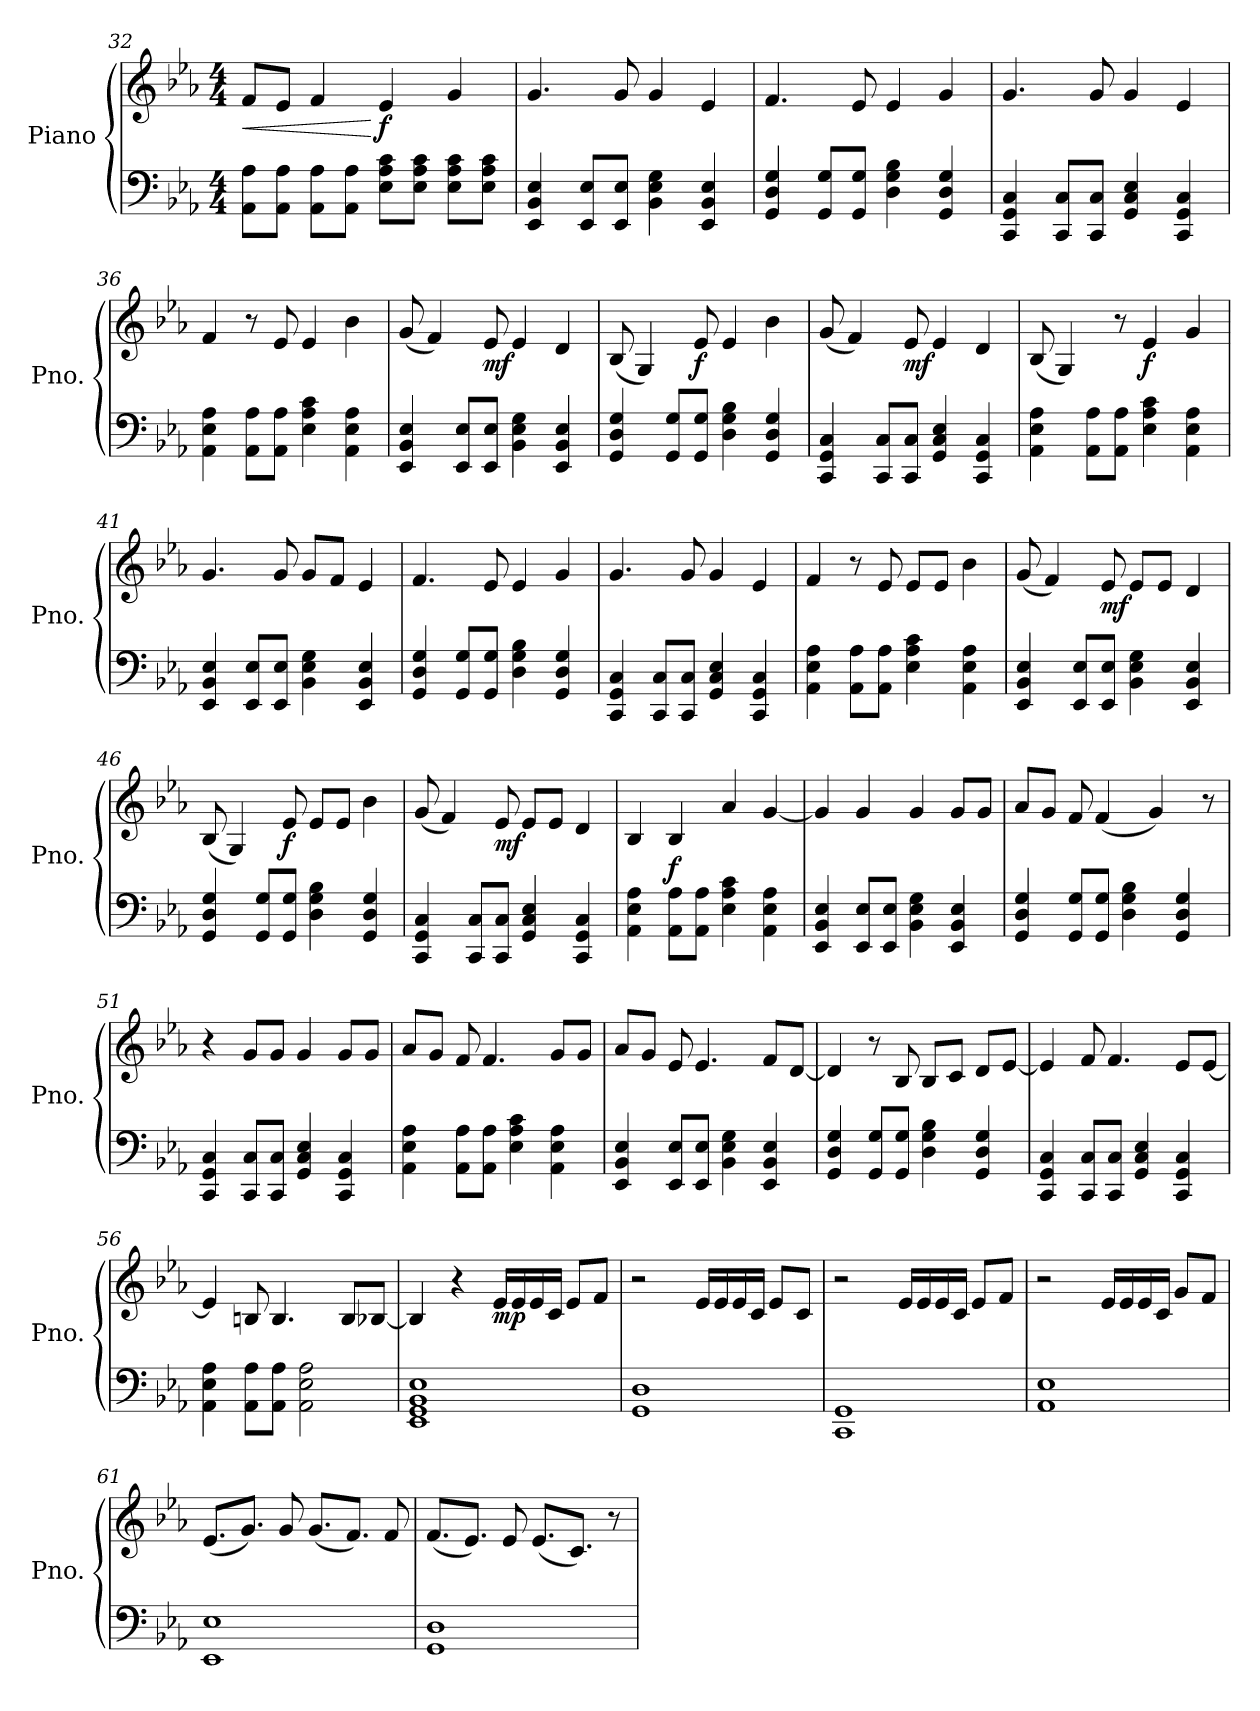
**kern	**kern	**dynam
*part1	*part1	*part1
*staff2	*staff1	*staff1/2
*I"Piano	*	*
*I'Pno.	*	*
*clefF4	*clefG2	*
*k[b-e-a-]	*k[b-e-a-]	*
*E-:	*E-:	*
*M4/4	*M4/4	*
=32	=32	=32
!	!	!LO:HP:b
8AA-\ 8A-\L	8f/L	<
8AA-\ 8A-\J	8e-/J	.
8AA-\ 8A-\L	4f/	.
8AA-\ 8A-\J	.	.
!	!	!LO:DY:n=1:b
8E-\ 8A-\ 8c\L	4e-/	[ f
8E-\ 8A-\ 8c\J	.	.
8E-\ 8A-\ 8c\L	4g/	.
8E-\ 8A-\ 8c\J	.	.
=33	=33	=33
4EE-/ 4BB-/ 4E-/	4.g/	.
8EE-/ 8E-/L	.	.
8EE-/ 8E-/J	8g/	.
4BB-\ 4E-\ 4G\	4g/	.
4EE-/ 4BB-/ 4E-/	4e-/	.
=34	=34	=34
4GG/ 4D/ 4G/	4.f/	.
8GG/ 8G/L	.	.
8GG/ 8G/J	8e-/	.
4D\ 4G\ 4B-\	4e-/	.
4GG/ 4D/ 4G/	4g/	.
=35	=35	=35
4CC/ 4GG/ 4C/	4.g/	.
8CC/ 8C/L	.	.
8CC/ 8C/J	8g/	.
4GG/ 4C/ 4E-/	4g/	.
4CC/ 4GG/ 4C/	4e-/	.
!!LO:LB:g=z
=36	=36	=36
4AA-\ 4E-\ 4A-\	4f/	.
8AA-\ 8A-\L	8r	.
8AA-\ 8A-\J	8e-/	.
4E-\ 4A-\ 4c\	4e-/	.
4AA-\ 4E-\ 4A-\	4b-\	.
=37	=37	=37
4EE-/ 4BB-/ 4E-/	(8g/	.
.	4f/)	.
8EE-/ 8E-/L	.	.
!	!	!LO:DY:b
8EE-/ 8E-/J	8e-/	mf
4BB-\ 4E-\ 4G\	4e-/	.
4EE-/ 4BB-/ 4E-/	4d/	.
=38	=38	=38
4GG/ 4D/ 4G/	(8B-/	.
.	4G/)	.
8GG/ 8G/L	.	.
!	!	!LO:DY:b
8GG/ 8G/J	8e-/	f
4D\ 4G\ 4B-\	4e-/	.
4GG/ 4D/ 4G/	4b-\	.
=39	=39	=39
4CC/ 4GG/ 4C/	(8g/	.
.	4f/)	.
8CC/ 8C/L	.	.
!	!	!LO:DY:b
8CC/ 8C/J	8e-/	mf
4GG/ 4C/ 4E-/	4e-/	.
4CC/ 4GG/ 4C/	4d/	.
=40	=40	=40
4AA-\ 4E-\ 4A-\	(8B-/	.
.	4G/)	.
8AA-\ 8A-\L	.	.
8AA-\ 8A-\J	8r	.
!	!	!LO:DY:b
4E-\ 4A-\ 4c\	4e-/	f
4AA-\ 4E-\ 4A-\	4g/	.
=41	=41	=41
4EE-/ 4BB-/ 4E-/	4.g/	.
8EE-/ 8E-/L	.	.
8EE-/ 8E-/J	8g/	.
4BB-\ 4E-\ 4G\	8g/L	.
.	8f/J	.
4EE-/ 4BB-/ 4E-/	4e-/	.
!!LO:LB:g=z
=42	=42	=42
4GG/ 4D/ 4G/	4.f/	.
8GG/ 8G/L	.	.
8GG/ 8G/J	8e-/	.
4D\ 4G\ 4B-\	4e-/	.
4GG/ 4D/ 4G/	4g/	.
=43	=43	=43
4CC/ 4GG/ 4C/	4.g/	.
8CC/ 8C/L	.	.
8CC/ 8C/J	8g/	.
4GG/ 4C/ 4E-/	4g/	.
4CC/ 4GG/ 4C/	4e-/	.
=44	=44	=44
4AA-\ 4E-\ 4A-\	4f/	.
8AA-\ 8A-\L	8r	.
8AA-\ 8A-\J	8e-/	.
4E-\ 4A-\ 4c\	8e-/L	.
.	8e-/J	.
4AA-\ 4E-\ 4A-\	4b-\	.
=45	=45	=45
4EE-/ 4BB-/ 4E-/	(8g/	.
.	4f/)	.
8EE-/ 8E-/L	.	.
!	!	!LO:DY:b
8EE-/ 8E-/J	8e-/	mf
4BB-\ 4E-\ 4G\	8e-/L	.
.	8e-/J	.
4EE-/ 4BB-/ 4E-/	4d/	.
=46	=46	=46
4GG/ 4D/ 4G/	(8B-/	.
.	4G/)	.
8GG/ 8G/L	.	.
!	!	!LO:DY:b
8GG/ 8G/J	8e-/	f
4D\ 4G\ 4B-\	8e-/L	.
.	8e-/J	.
4GG/ 4D/ 4G/	4b-\	.
!!LO:LB:g=z
=47	=47	=47
4CC/ 4GG/ 4C/	(8g/	.
.	4f/)	.
8CC/ 8C/L	.	.
!	!	!LO:DY:b
8CC/ 8C/J	8e-/	mf
4GG/ 4C/ 4E-/	8e-/L	.
.	8e-/J	.
4CC/ 4GG/ 4C/	4d/	.
=48	=48	=48
4AA-\ 4E-\ 4A-\	4B-/	.
!	!	!LO:DY:a=2
8AA-\ 8A-\L	4B-/	f
8AA-\ 8A-\J	.	.
4E-\ 4A-\ 4c\	4a-/	.
4AA-\ 4E-\ 4A-\	[4g/	.
=49	=49	=49
4EE-/ 4BB-/ 4E-/	4g/]	.
8EE-/ 8E-/L	4g/	.
8EE-/ 8E-/J	.	.
4BB-\ 4E-\ 4G\	4g/	.
4EE-/ 4BB-/ 4E-/	8g/L	.
.	8g/J	.
=50	=50	=50
4GG/ 4D/ 4G/	8a-/L	.
.	8g/J	.
8GG/ 8G/L	8f/	.
8GG/ 8G/J	(4f/	.
4D\ 4G\ 4B-\	.	.
.	4g/)	.
4GG/ 4D/ 4G/	.	.
.	8r	.
=51	=51	=51
4CC/ 4GG/ 4C/	4r	.
8CC/ 8C/L	8g/L	.
8CC/ 8C/J	8g/J	.
4GG/ 4C/ 4E-/	4g/	.
4CC/ 4GG/ 4C/	8g/L	.
.	8g/J	.
!!LO:PB:g=z
=52	=52	=52
4AA-\ 4E-\ 4A-\	8a-/L	.
.	8g/J	.
8AA-\ 8A-\L	8f/	.
8AA-\ 8A-\J	4.f/	.
4E-\ 4A-\ 4c\	.	.
4AA-\ 4E-\ 4A-\	8g/L	.
.	8g/J	.
=53	=53	=53
4EE-/ 4BB-/ 4E-/	8a-/L	.
.	8g/J	.
8EE-/ 8E-/L	8e-/	.
8EE-/ 8E-/J	4.e-/	.
4BB-\ 4E-\ 4G\	.	.
4EE-/ 4BB-/ 4E-/	8f/L	.
.	[8d/J	.
=54	=54	=54
4GG/ 4D/ 4G/	4d/]	.
8GG/ 8G/L	8r	.
8GG/ 8G/J	8B-/	.
4D\ 4G\ 4B-\	8B-/L	.
.	8c/J	.
4GG/ 4D/ 4G/	8d/L	.
.	[8e-/J	.
=55	=55	=55
4CC/ 4GG/ 4C/	4e-/]	.
8CC/ 8C/L	8f/	.
8CC/ 8C/J	4.f/	.
4GG/ 4C/ 4E-/	.	.
4CC/ 4GG/ 4C/	8e-/L	.
.	[8e-/J	.
=56	=56	=56
4AA-\ 4E-\ 4A-\	4e-/]	.
8AA-\ 8A-\L	8Bn/	.
8AA-\ 8A-\J	4.B/	.
2AA-\ 2E-\ 2A-\	.	.
.	8B/L	.
.	[8B-X/J	.
!!LO:LB:g=z
=57	=57	=57
1EE- 1GG 1BB- 1E-	4B-/]	.
.	4r	.
!	!	!LO:DY:b
.	16e-/LL	mp
.	16e-/	.
.	16e-/	.
.	16c/JJ	.
.	8e-/L	.
.	8f/J	.
=58	=58	=58
1GG 1D	2r	.
.	16e-/LL	.
.	16e-/	.
.	16e-/	.
.	16c/JJ	.
.	8e-/L	.
.	8c/J	.
=59	=59	=59
1CC 1GG	2r	.
.	16e-/LL	.
.	16e-/	.
.	16e-/	.
.	16c/JJ	.
.	8e-/L	.
.	8f/J	.
=60	=60	=60
1AA- 1E-	2r	.
.	16e-/LL	.
.	16e-/	.
.	16e-/	.
.	16c/JJ	.
.	8g/L	.
.	8f/J	.
=61	=61	=61
1EE- 1E-	(8.e-/L	.
.	8.g/J)	.
.	8g/	.
.	(8.g/L	.
.	8.f/J)	.
.	8f/	.
!!LO:LB:g=z
=62	=62	=62
1GG 1D	(8.f/L	.
.	8.e-/J)	.
.	8e-/	.
.	(8.e-/L	.
.	8.c/J)	.
.	8r	.
=	=	=
*-	*-	*-
